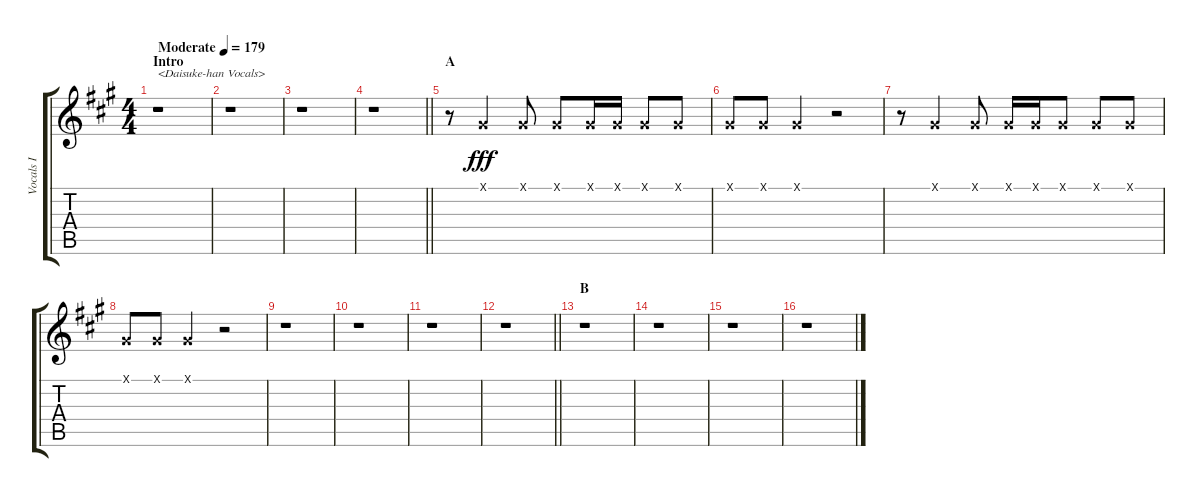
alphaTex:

\track ("Vocals I" "Vocals I") {instrument voiceoohs}
\staff {score tabs}
\tuning (Eb4 Bb3 Gb3 Db3 Ab2 Eb2) {hide}
\ts (4 4)
\section ("" "Intro")
\tempo (179 "Moderate")
\clef g2
\ks a
r.1{txt "<Daisuke-han Vocals>" dy fff instrument voiceoohs} |
r.1 |
r.1 |
\barLineRight lightlight
r.1 |
\section ("" "A")
r.8 5.1{x}.4 5.1{x}.8 5.1{x}.8 5.1{x}.16 5.1{x}.16 5.1{x}.8 5.1{x}.8 |
5.1{x}.8 5.1{x}.8 5.1{x}.4 r.2 |
r.8 5.1{x}.4 5.1{x}.8 5.1{x}.16 5.1{x}.16 5.1{x}.8 5.1{x}.8 5.1{x}.8 |
5.1{x}.8 5.1{x}.8 5.1{x}.4 r.2 |
r.1 |
r.1 |
r.1 |
\barLineRight lightlight
r.1 |
\section ("" "B")
r.1 |
r.1 |
r.1 |
r.1
